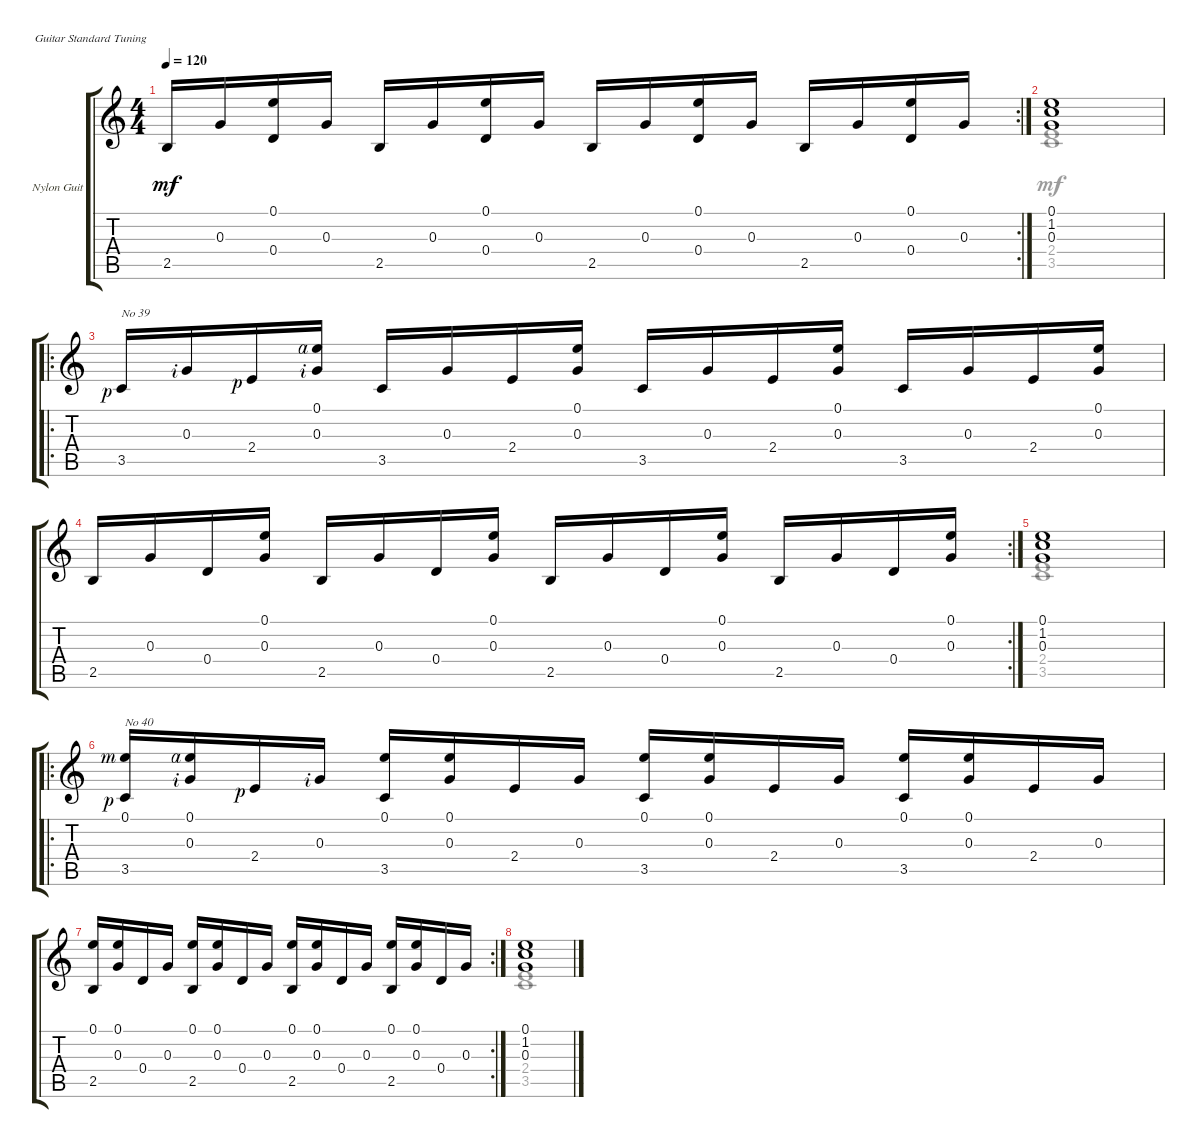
\defaultSystemsLayout 4
\bracketExtendMode groupsimilarinstruments
\firstSystemTrackNameOrientation horizontal
\otherSystemsTrackNameOrientation horizontal
\track ("Nylon Guitar" "Nylon Guit") {instrument acousticguitarsteel}
\staff {score tabs}
\tuning (E4 B3 G3 D3 A2 E2)
\voice
\rc 2
\ts (4 4)
\tempo 120
\clef g2
\scale
0.38253
\ks c
2.5.16{dy mf} 0.3.16 (0.4 0.1).16 0.3.16 2.5.16 0.3.16 (0.4 0.1).16 0.3.16 2.5.16 0.3.16 (0.4 0.1).16 0.3.16 2.5.16 0.3.16 (0.4 0.1).16 0.3.16 |
\scale
0.103916 (0.1 1.2 0.3).1 |
\ro
\scale
0.513554 3.5{rf 1}.16{txt "No 39"} 0.3{rf 2}.16 2.4{rf 1}.16 (0.3{rf 2} 0.1{rf 4}).16 3.5.16 0.3.16 2.4.16 (0.3 0.1).16 3.5.16 0.3.16 2.4.16 (0.3 0.1).16 3.5.16 0.3.16 2.4.16 (0.3 0.1).16 |
\rc 2
\scale
0.38253 2.5.16 0.3.16 0.4.16 (0.3 0.1).16 2.5.16 0.3.16 0.4.16 (0.3 0.1).16 2.5.16 0.3.16 0.4.16 (0.3 0.1).16 2.5.16 0.3.16 0.4.16 (0.3 0.1).16 |
\scale
0.103916 (0.1 1.2 0.3).1 |
\ro
\scale
0.513554 (3.5{rf 1} 0.1{rf 3}).16{txt "No 40"} (0.3{rf 2} 0.1{rf 4}).16 2.4{rf 1}.16 0.3{rf 2}.16 (3.5 0.1).16 (0.3 0.1).16 2.4.16 0.3.16 (3.5 0.1).16 (0.3 0.1).16 2.4.16 0.3.16 (3.5 0.1).16 (0.3 0.1).16 2.4.16 0.3.16 |
\rc 2
\scale
0.38253 (2.5 0.1).16 (0.3 0.1).16 0.4.16 0.3.16 (2.5 0.1).16 (0.3 0.1).16 0.4.16 0.3.16 (2.5 0.1).16 (0.3 0.1).16 0.4.16 0.3.16 (2.5 0.1).16 (0.3 0.1).16 0.4.16 0.3.16 |
\scale
0.103916 (0.1 1.2 0.3).1
\voice
\clef g2
\ottava regular
\simile none
\scale
0.38253
\ks c
|
\scale
0.103916 (2.4 3.5).1 |
\scale
0.513554 |
\scale
0.38253 |
\scale
0.103916 (2.4 3.5).1 |
\scale
0.513554 |
\scale
0.38253 |
\scale
0.103916 (2.4 3.5).1
